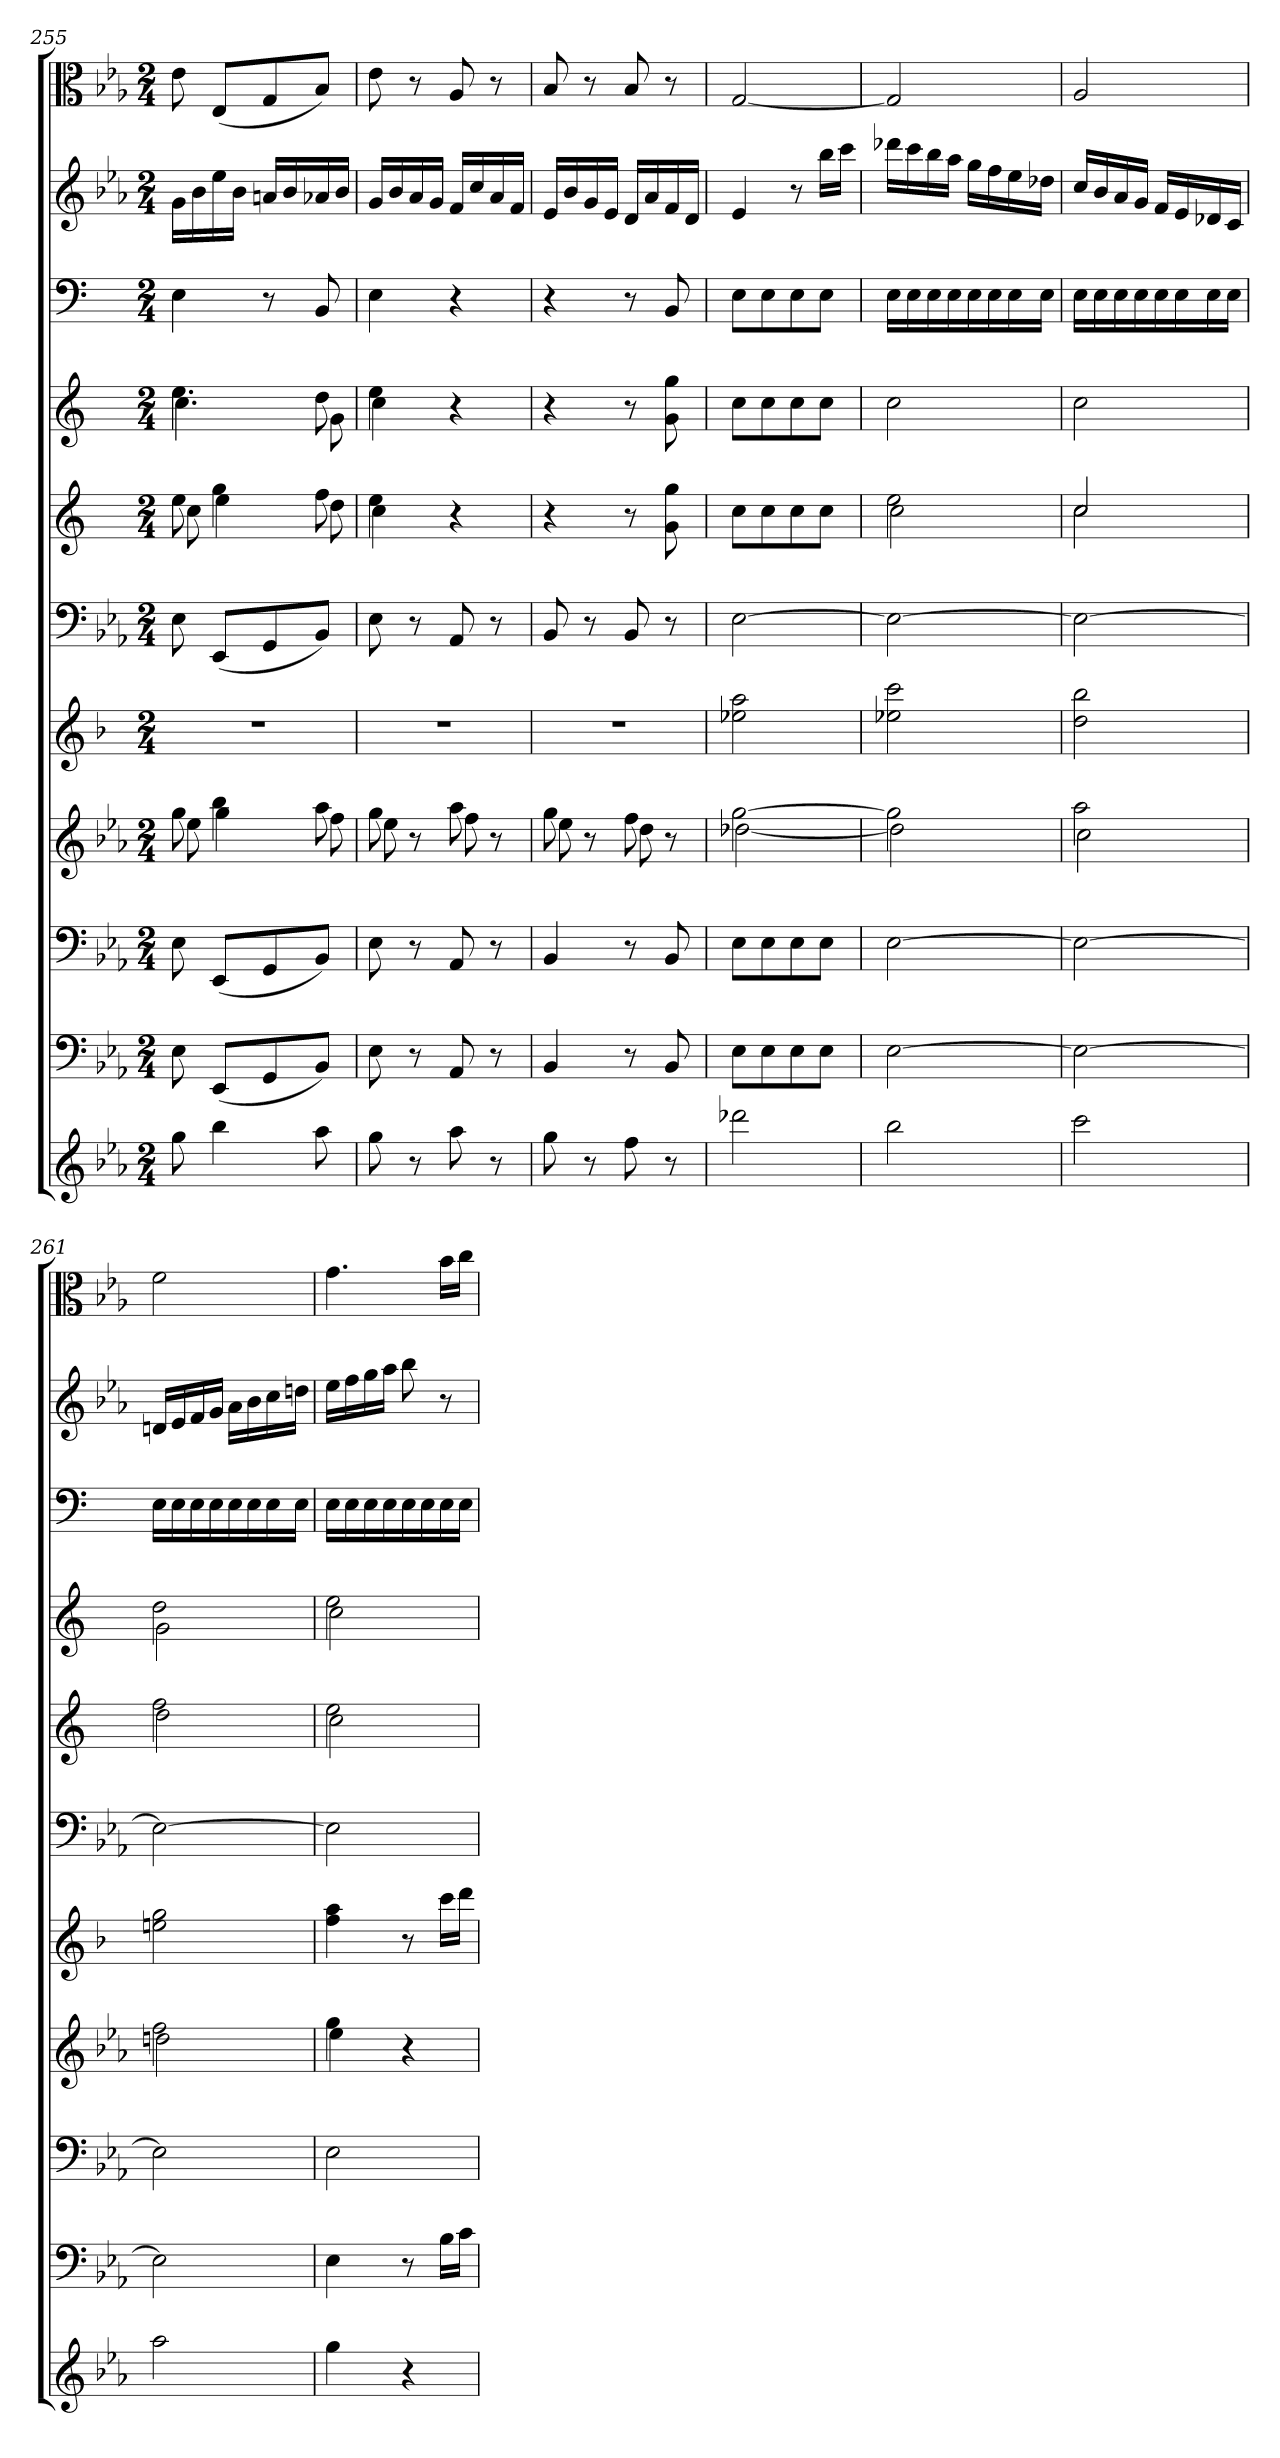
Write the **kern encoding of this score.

**kern	**kern	**kern	**kern	**kern	**kern	**kern	**kern	**kern	**kern	**kern
*part11	*part10	*part9	*part8	*part7	*part6	*part5	*part4	*part3	*part2	*part1
*staff11	*staff10	*staff9	*staff8	*staff7	*staff6	*staff5	*staff4	*staff3	*staff2	*staff1
*clefG2	*clefF4	*clefF4	*clefG2	*clefG2	*clefF4	*clefG2	*clefG2	*clefF4	*clefG2	*clefC3
*k[b-e-a-]	*k[b-e-a-]	*k[b-e-a-]	*k[b-e-a-]	*k[b-]	*k[b-e-a-]	*k[]	*k[]	*k[]	*k[b-e-a-]	*k[b-e-a-]
*E-:	*E-:	*E-:	*E-:	*	*E-:	*	*	*	*E-:	*E-:
*M2/4	*M2/4	*M2/4	*M2/4	*M2/4	*M2/4	*M2/4	*M2/4	*M2/4	*M2/4	*M2/4
=255	=255	=255	=255	=255	=255	=255	=255	=255	=255	=255
*	*	*	*^	*	*	*^	*^	*	*	*
8gg\	8E-\	8E-\	8gg\	8ee-\	2r	8E-\	8ee\	8cc\	4.ee\	4.cc\	4E\	16g\LL	8e-\
.	.	.	.	.	.	.	.	.	.	.	.	16b-\	.
4bb-\	(8EE-/L	(8EE-/L	4bb-\	4gg\	.	(8EE-/L	4gg\	4ee\	.	.	.	16ee-\	(8E-/L
.	.	.	.	.	.	.	.	.	.	.	.	16b-\JJ	.
.	8GG/	8GG/	.	.	.	8GG/	.	.	.	.	8r	16an/LL	8G/
.	.	.	.	.	.	.	.	.	.	.	.	16b-/	.
8aa-\	8BB-/J)	8BB-/J)	8aa-\	8ff\	.	8BB-/J)	8ff\	8dd\	8dd\	8g\	8BB/	16a-X/	8B-/J)
.	.	.	.	.	.	.	.	.	.	.	.	16b-/JJ	.
=256	=256	=256	=256	=256	=256	=256	=256	=256	=256	=256	=256	=256	=256
8gg\	8E-\	8E-\	8gg\	8ee-\	2r	8E-\	4ee\	4cc\	4ee\	4cc\	4E\	16g/LL	8e-\
.	.	.	.	.	.	.	.	.	.	.	.	16b-/	.
8r	8r	8r	8r	8ryy	.	8r	.	.	.	.	.	16a-/	8r
.	.	.	.	.	.	.	.	.	.	.	.	16g/JJ	.
8aa-\	8AA-/	8AA-/	8aa-\	8ff\	.	8AA-/	4r	4ryy	4r	4ryy	4r	16f/LL	8A-/
.	.	.	.	.	.	.	.	.	.	.	.	16cc/	.
8r	8r	8r	8r	8ryy	.	8r	.	.	.	.	.	16a-/	8r
.	.	.	.	.	.	.	.	.	.	.	.	16f/JJ	.
*	*	*	*	*	*	*	*v	*v	*	*	*	*	*
*	*	*	*	*	*	*	*	*v	*v	*	*	*
=257	=257	=257	=257	=257	=257	=257	=257	=257	=257	=257	=257
8gg\	4BB-/	4BB-/	8gg\	8ee-\	2r	8BB-/	4r	4r	4r	16e-/LL	8B-/
.	.	.	.	.	.	.	.	.	.	16b-/	.
8r	.	.	8r	8ryy	.	8r	.	.	.	16g/	8r
.	.	.	.	.	.	.	.	.	.	16e-/JJ	.
8ff\	8r	8r	8ff\	8dd\	.	8BB-/	8r	8r	8r	16d/LL	8B-/
.	.	.	.	.	.	.	.	.	.	16a-/	.
8r	8BB-/	8BB-/	8r	8ryy	.	8r	8g\ 8gg\	8g\ 8gg\	8BB/	16f/	8r
.	.	.	.	.	.	.	.	.	.	16d/JJ	.
=258	=258	=258	=258	=258	=258	=258	=258	=258	=258	=258	=258
2ddd-X\	8E-\L	8E-\L	[2gg\	[2dd-X\	2ee-X\ 2aa\	[2E-\	8cc\L	8cc\L	8E\L	4e-/	[2G/
.	8E-\	8E-\	.	.	.	.	8cc\	8cc\	8E\	.	.
.	8E-\	8E-\	.	.	.	.	8cc\	8cc\	8E\	8r	.
.	8E-\J	8E-\J	.	.	.	.	8cc\J	8cc\J	8E\J	16bb-\LL	.
.	.	.	.	.	.	.	.	.	.	16ccc\JJ	.
=259	=259	=259	=259	=259	=259	=259	=259	=259	=259	=259	=259
*	*	*	*	*	*	*	*^	*	*	*	*
2bb-\	[2E-\	[2E-\	2gg\]	2dd-\]	2ee-X\ 2ccc\	2E-\_	2ee\	2cc\	2cc\	16E\LL	16ddd-X\LL	2G/]
.	.	.	.	.	.	.	.	.	.	16E\	16ccc\	.
.	.	.	.	.	.	.	.	.	.	16E\	16bb-\	.
.	.	.	.	.	.	.	.	.	.	16E\	16aa-\JJ	.
.	.	.	.	.	.	.	.	.	.	16E\	16gg\LL	.
.	.	.	.	.	.	.	.	.	.	16E\	16ff\	.
.	.	.	.	.	.	.	.	.	.	16E\	16ee-\	.
.	.	.	.	.	.	.	.	.	.	16E\JJ	16dd-X\JJ	.
=260	=260	=260	=260	=260	=260	=260	=260	=260	=260	=260	=260	=260
2ccc\	2E-\_	2E-\_	2aa-\	2cc\	2dd\ 2bb-\	2E-\_	2cc/	2cc\	2cc\	16E\LL	16cc/LL	2A-/
.	.	.	.	.	.	.	.	.	.	16E\	16b-/	.
.	.	.	.	.	.	.	.	.	.	16E\	16a-/	.
.	.	.	.	.	.	.	.	.	.	16E\	16g/JJ	.
.	.	.	.	.	.	.	.	.	.	16E\	16f/LL	.
.	.	.	.	.	.	.	.	.	.	16E\	16e-/	.
.	.	.	.	.	.	.	.	.	.	16E\	16d-X/	.
.	.	.	.	.	.	.	.	.	.	16E\JJ	16c/JJ	.
=261	=261	=261	=261	=261	=261	=261	=261	=261	=261	=261	=261	=261
*	*	*	*	*	*	*	*	*	*^	*	*	*
2aa-\	2E-\]	2E-\]	2ff\	2ddn\	2een\ 2gg\	2E-\_	2ff\	2dd\	2dd\	2g\	16E\LL	16dn/LL	2f\
.	.	.	.	.	.	.	.	.	.	.	16E\	16e-/	.
.	.	.	.	.	.	.	.	.	.	.	16E\	16f/	.
.	.	.	.	.	.	.	.	.	.	.	16E\	16g/JJ	.
.	.	.	.	.	.	.	.	.	.	.	16E\	16a-\LL	.
.	.	.	.	.	.	.	.	.	.	.	16E\	16b-\	.
.	.	.	.	.	.	.	.	.	.	.	16E\	16cc\	.
.	.	.	.	.	.	.	.	.	.	.	16E\JJ	16ddn\JJ	.
=262	=262	=262	=262	=262	=262	=262	=262	=262	=262	=262	=262	=262	=262
4gg\	4E-\	2E-\	4gg\	4ee-\	4ff\ 4aa\	2E-\]	2ee\	2cc\	2ee\	2cc\	16E\LL	16ee-\LL	4.g\
.	.	.	.	.	.	.	.	.	.	.	16E\	16ff\	.
.	.	.	.	.	.	.	.	.	.	.	16E\	16gg\	.
.	.	.	.	.	.	.	.	.	.	.	16E\	16aa-\JJ	.
4r	8r	.	4r	4ryy	8r	.	.	.	.	.	16E\	8bb-\	.
.	.	.	.	.	.	.	.	.	.	.	16E\	.	.
.	16B-\LL	.	.	.	16ccc\LL	.	.	.	.	.	16E\	8r	16b-\LL
.	16c\JJ	.	.	.	16ddd\JJ	.	.	.	.	.	16E\JJ	.	16cc\JJ
*	*	*	*	*	*	*	*v	*v	*	*	*	*	*
*	*	*	*v	*v	*	*	*	*v	*v	*	*	*
=	=	=	=	=	=	=	=	=	=	=
*-	*-	*-	*-	*-	*-	*-	*-	*-	*-	*-
